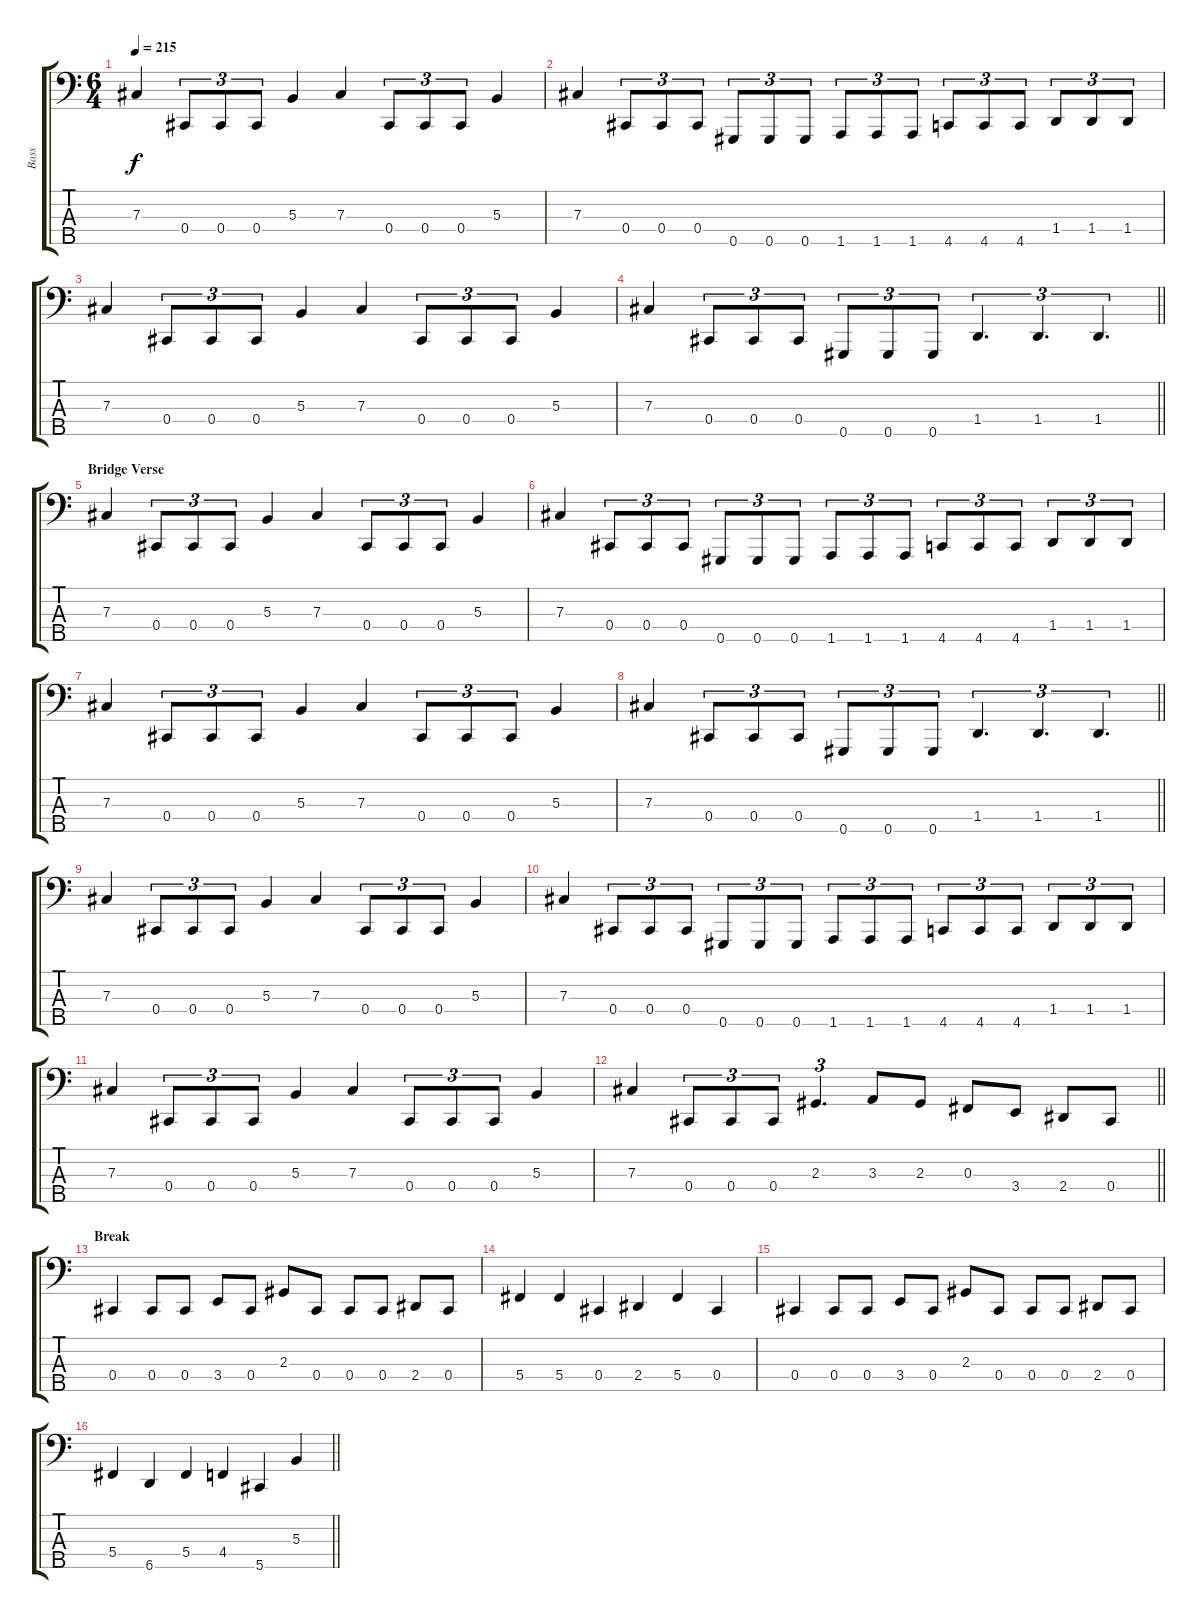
\track ("Bass" "Bass") {instrument electricbassfinger}
\staff {score tabs}
\tuning (E2 B1 Gb1 Db1 Ab0) {hide}
\ts (6 4)
\section ("" "")
\tempo 215
\clef f4
\ks c
7.3.4{dy f} 0.4.8{tu (3 2)} 0.4.8{tu (3 2)} 0.4.8{tu (3 2)} 5.3.4 7.3.4 0.4.8{tu (3 2)} 0.4.8{tu (3 2)} 0.4.8{tu (3 2)} 5.3.4 |
7.3.4 0.4.8{tu (3 2)} 0.4.8{tu (3 2)} 0.4.8{tu (3 2)} 0.5.8{tu (3 2)} 0.5.8{tu (3 2)} 0.5.8{tu (3 2)} 1.5.8{tu (3 2)} 1.5.8{tu (3 2)} 1.5.8{tu (3 2)} 4.5.8{tu (3 2)} 4.5.8{tu (3 2)} 4.5.8{tu (3 2)} 1.4.8{tu (3 2)} 1.4.8{tu (3 2)} 1.4.8{tu (3 2)} |
7.3.4 0.4.8{tu (3 2)} 0.4.8{tu (3 2)} 0.4.8{tu (3 2)} 5.3.4 7.3.4 0.4.8{tu (3 2)} 0.4.8{tu (3 2)} 0.4.8{tu (3 2)} 5.3.4 |
\barLineRight lightlight
7.3.4 0.4.8{tu (3 2)} 0.4.8{tu (3 2)} 0.4.8{tu (3 2)} 0.5.8{tu (3 2)} 0.5.8{tu (3 2)} 0.5.8{tu (3 2)} 1.4.4{d tu (3 2)} 1.4.4{d tu (3 2)} 1.4.4{d tu (3 2)} |
\section ("" "Bridge Verse")
7.3.4 0.4.8{tu (3 2)} 0.4.8{tu (3 2)} 0.4.8{tu (3 2)} 5.3.4 7.3.4 0.4.8{tu (3 2)} 0.4.8{tu (3 2)} 0.4.8{tu (3 2)} 5.3.4 |
7.3.4 0.4.8{tu (3 2)} 0.4.8{tu (3 2)} 0.4.8{tu (3 2)} 0.5.8{tu (3 2)} 0.5.8{tu (3 2)} 0.5.8{tu (3 2)} 1.5.8{tu (3 2)} 1.5.8{tu (3 2)} 1.5.8{tu (3 2)} 4.5.8{tu (3 2)} 4.5.8{tu (3 2)} 4.5.8{tu (3 2)} 1.4.8{tu (3 2)} 1.4.8{tu (3 2)} 1.4.8{tu (3 2)} |
7.3.4 0.4.8{tu (3 2)} 0.4.8{tu (3 2)} 0.4.8{tu (3 2)} 5.3.4 7.3.4 0.4.8{tu (3 2)} 0.4.8{tu (3 2)} 0.4.8{tu (3 2)} 5.3.4 |
\barLineRight lightlight
7.3.4 0.4.8{tu (3 2)} 0.4.8{tu (3 2)} 0.4.8{tu (3 2)} 0.5.8{tu (3 2)} 0.5.8{tu (3 2)} 0.5.8{tu (3 2)} 1.4.4{d tu (3 2)} 1.4.4{d tu (3 2)} 1.4.4{d tu (3 2)} |
\section ("" "")
7.3.4 0.4.8{tu (3 2)} 0.4.8{tu (3 2)} 0.4.8{tu (3 2)} 5.3.4 7.3.4 0.4.8{tu (3 2)} 0.4.8{tu (3 2)} 0.4.8{tu (3 2)} 5.3.4 |
7.3.4 0.4.8{tu (3 2)} 0.4.8{tu (3 2)} 0.4.8{tu (3 2)} 0.5.8{tu (3 2)} 0.5.8{tu (3 2)} 0.5.8{tu (3 2)} 1.5.8{tu (3 2)} 1.5.8{tu (3 2)} 1.5.8{tu (3 2)} 4.5.8{tu (3 2)} 4.5.8{tu (3 2)} 4.5.8{tu (3 2)} 1.4.8{tu (3 2)} 1.4.8{tu (3 2)} 1.4.8{tu (3 2)} |
7.3.4 0.4.8{tu (3 2)} 0.4.8{tu (3 2)} 0.4.8{tu (3 2)} 5.3.4 7.3.4 0.4.8{tu (3 2)} 0.4.8{tu (3 2)} 0.4.8{tu (3 2)} 5.3.4 |
\barLineRight lightlight
7.3.4 0.4.8{tu (3 2)} 0.4.8{tu (3 2)} 0.4.8{tu (3 2)} 2.3.4{d tu (3 2)} 3.3.8 2.3.8 0.3.8 3.4.8 2.4.8 0.4.8 |
\section ("" "Break")
0.4.4 0.4.8 0.4.8 3.4.8 0.4.8 2.3.8 0.4.8 0.4.8 0.4.8 2.4.8 0.4.8 |
5.4.4 5.4.4 0.4.4 2.4.4 5.4.4 0.4.4 |
0.4.4 0.4.8 0.4.8 3.4.8 0.4.8 2.3.8 0.4.8 0.4.8 0.4.8 2.4.8 0.4.8 |
\barLineRight lightlight
5.4.4 6.5.4 5.4.4 4.4.4 5.5.4 5.3.4
